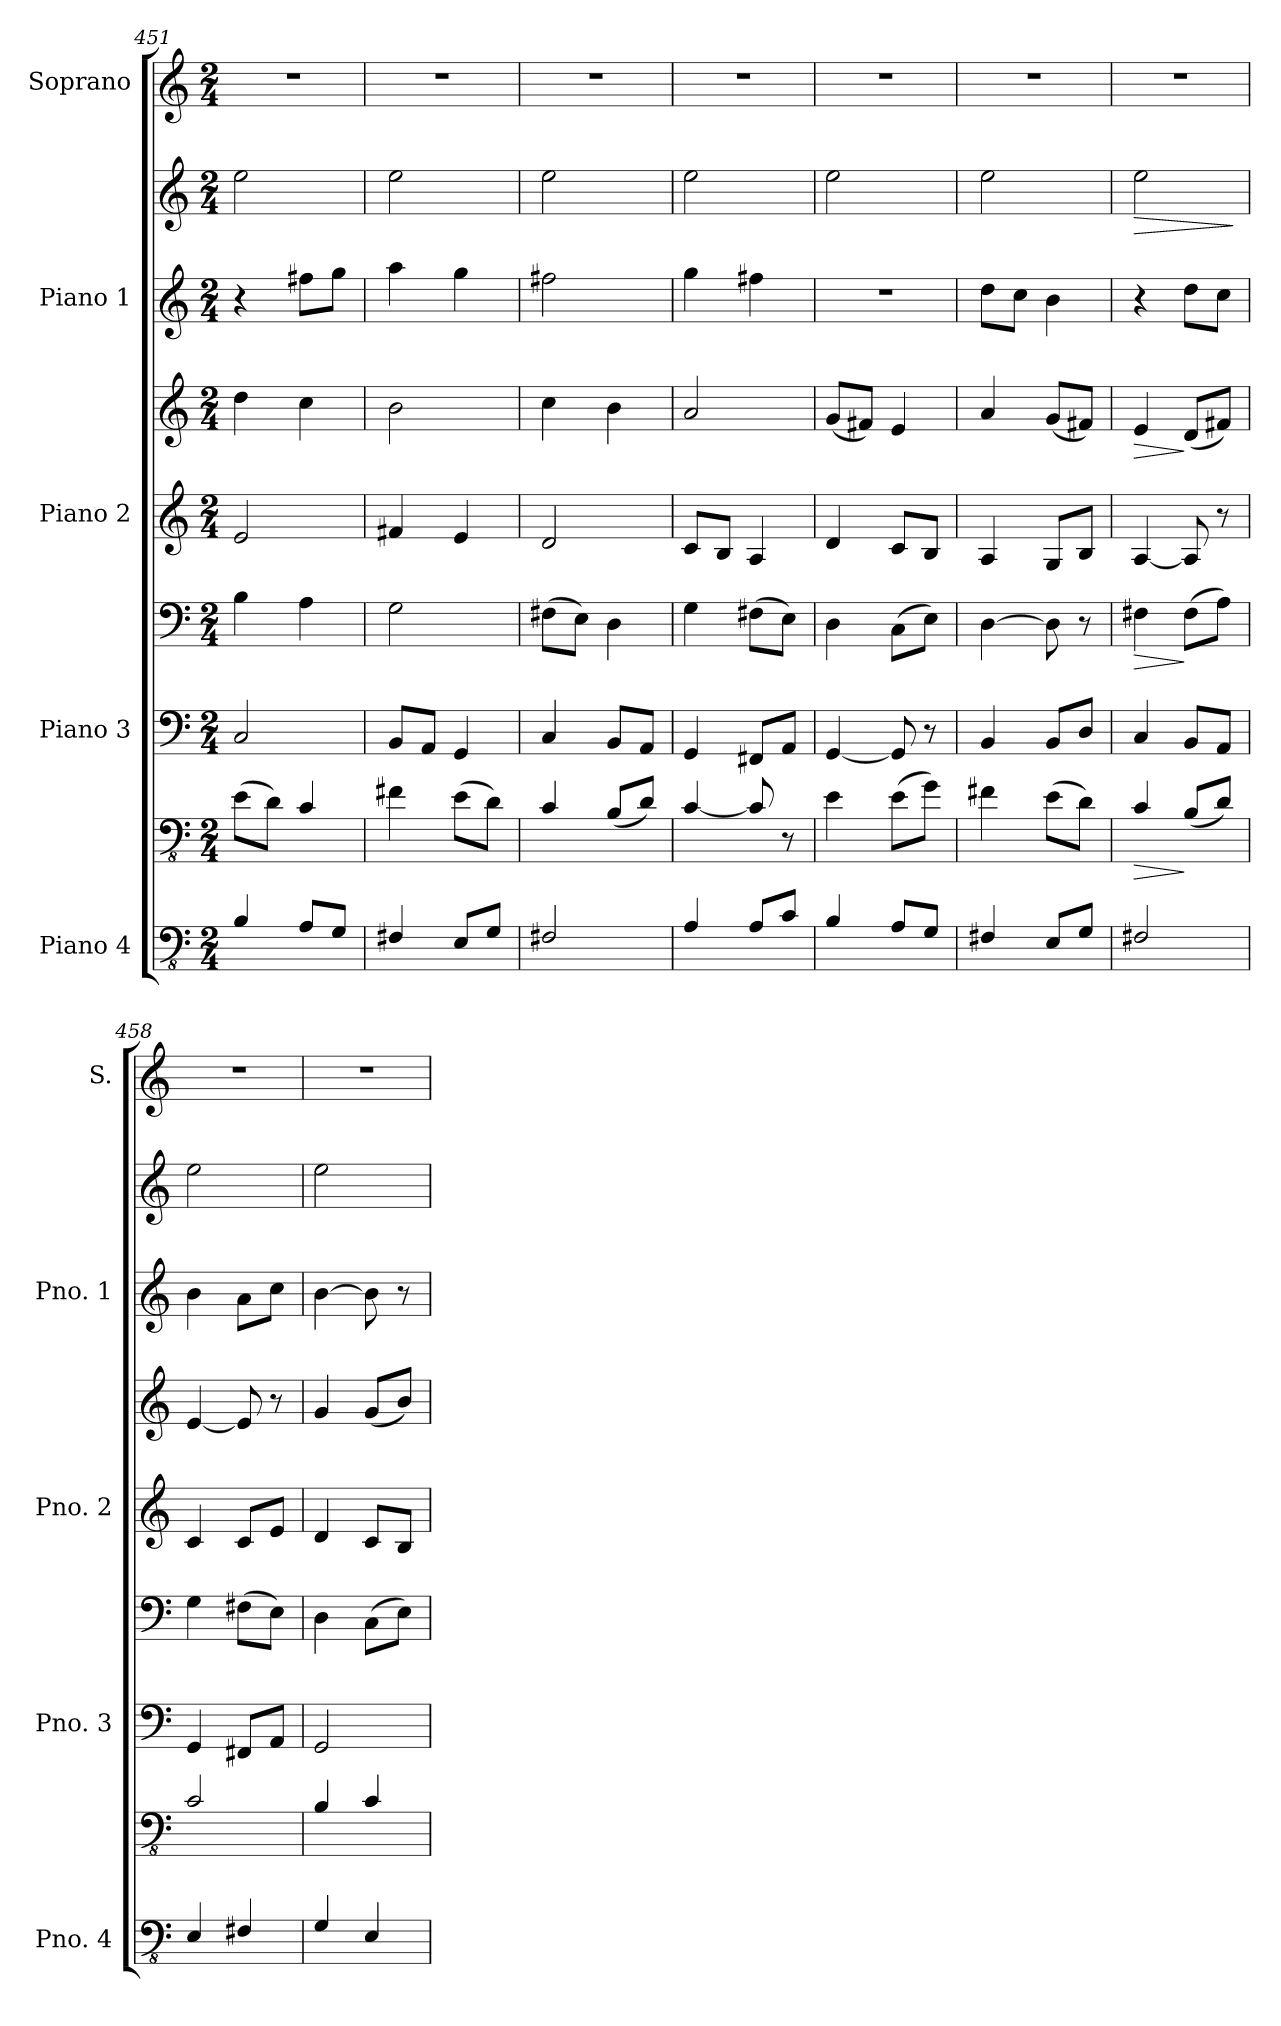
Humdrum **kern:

**kern	**kern	**dynam	**kern	**kern	**dynam	**kern	**kern	**dynam	**kern	**kern	**dynam	**kern
*part5	*part5	*part5	*part4	*part4	*part4	*part3	*part3	*part3	*part2	*part2	*part2	*part1
*staff9	*staff8	*staff8/9	*staff7	*staff6	*staff6/7	*staff5	*staff4	*staff4/5	*staff3	*staff2	*staff2/3	*staff1
*I"Piano 4	*	*	*I"Piano 3	*	*	*I"Piano 2	*	*	*I"Piano 1	*	*	*I"Soprano
*I'Pno. 4	*	*	*I'Pno. 3	*	*	*I'Pno. 2	*	*	*I'Pno. 1	*	*	*I'S.
*clefFv4	*clefFv4	*	*clefF4	*clefF4	*	*clefG2	*clefG2	*	*clefG2	*clefG2	*	*clefG2
*ITrd7c12	*ITrd7c12	*	*	*	*	*	*	*	*	*	*	*
*k[]	*k[]	*	*k[]	*k[]	*	*k[]	*k[]	*	*k[]	*k[]	*	*k[]
*C:	*C:	*	*C:	*C:	*	*C:	*C:	*	*C:	*C:	*	*C:
*M2/4	*M2/4	*	*M2/4	*M2/4	*	*M2/4	*M2/4	*	*M2/4	*M2/4	*	*M2/4
=451	=451	=451	=451	=451	=451	=451	=451	=451	=451	=451	=451	=451
4BBB/	(8EE\L	.	2C/	4B\	.	2e/	4dd\	.	4r	2ee\	.	2r
.	8DD\J)	.	.	.	.	.	.	.	.	.	.	.
8AAA/L	4CC/	.	.	4A\	.	.	4cc\	.	8ff#X\L	.	.	.
8GGG/J	.	.	.	.	.	.	.	.	8gg\J	.	.	.
=452	=452	=452	=452	=452	=452	=452	=452	=452	=452	=452	=452	=452
4FFF#X/	4FF#X\	.	8BB/L	2G\	.	4f#X/	2b\	.	4aa\	2ee\	.	2r
.	.	.	8AA/J	.	.	.	.	.	.	.	.	.
8EEE/L	(8EE\L	.	4GG/	.	.	4e/	.	.	4gg\	.	.	.
8GGG/J	8DD\J)	.	.	.	.	.	.	.	.	.	.	.
=453	=453	=453	=453	=453	=453	=453	=453	=453	=453	=453	=453	=453
2FFF#X/	4CC/	.	4C/	(8F#X\L	.	2d/	4cc\	.	2ff#X\	2ee\	.	2r
.	.	.	.	8E\J)	.	.	.	.	.	.	.	.
.	(8BBB/L	.	8BB/L	4D\	.	.	4b\	.	.	.	.	.
.	8DD/J)	.	8AA/J	.	.	.	.	.	.	.	.	.
=454	=454	=454	=454	=454	=454	=454	=454	=454	=454	=454	=454	=454
4AAA/	[<4CC/	.	4GG/	4G\	.	8c/L	2a/	.	4gg\	2ee\	.	2r
.	.	.	.	.	.	8B/J	.	.	.	.	.	.
8AAA/L	8CC/]	.	8FF#X/L	(8F#X\L	.	4A/	.	.	4ff#X\	.	.	.
8CC/J	8r	.	8AA/J	8E\J)	.	.	.	.	.	.	.	.
!!LO:PB:g=z
=455	=455	=455	=455	=455	=455	=455	=455	=455	=455	=455	=455	=455
4BBB/	4EE\	.	[<4GG/	4D\	.	4d/	(8g/L	.	2r	2ee\	.	2r
.	.	.	.	.	.	.	8f#X/J)	.	.	.	.	.
8AAA/L	(8EE\L	.	8GG/]	(8C\L	.	8c/L	4e/	.	.	.	.	.
8GGG/J	8GG\J)	.	8r	8E\J)	.	8B/J	.	.	.	.	.	.
=456	=456	=456	=456	=456	=456	=456	=456	=456	=456	=456	=456	=456
4FFF#X/	4FF#X\	.	4BB/	[>4D\	.	4A/	4a/	.	8dd\L	2ee\	.	2r
.	.	.	.	.	.	.	.	.	8cc\J	.	.	.
8EEE/L	(8EE\L	.	8BB/L	8D\]	.	8G/L	(8g/L	.	4b\	.	.	.
8GGG/J	8DD\J)	.	8D/J	8r	.	8B/J	8f#X/J)	.	.	.	.	.
=457	=457	=457	=457	=457	=457	=457	=457	=457	=457	=457	=457	=457
!	!	!LO:HP:b	!	!	!LO:HP:b	!	!	!LO:HP:b	!	!	!LO:HP:b	!
2FFF#X/	4CC/	>	4C/	4F#X\	>	[<4A/	4e/	>	4r	2ee\	>	2r
.	(8BBB/L	]	8BB/L	(8F#\L	]	8A/]	(8d/L	]	8dd\L	.	.	.
.	8DD/J)	.	8AA/J	8A\J)	.	8r	8f#X/J)	.	8cc\J	.	.	.
.	.	.	.	.	.	.	.	.	.	.	]	.
=458	=458	=458	=458	=458	=458	=458	=458	=458	=458	=458	=458	=458
4EEE/	2CC/	.	4GG/	4G\	.	4c/	[<4e/	.	4b\	2ee\	.	2r
4FFF#X/	.	.	8FF#X/L	(8F#X\L	.	8c/L	8e/]	.	8a\L	.	.	.
.	.	.	8AA/J	8E\J)	.	8e/J	8r	.	8cc\J	.	.	.
=459	=459	=459	=459	=459	=459	=459	=459	=459	=459	=459	=459	=459
4GGG/	4BBB/	.	2GG/	4D\	.	4d/	4g/	.	[>4b\	2ee\	.	2r
4EEE/	4CC/	.	.	(8C\L	.	8c/L	(8g/L	.	8b\]	.	.	.
.	.	.	.	8E\J)	.	8B/J	8b/J)	.	8r	.	.	.
=	=	=	=	=	=	=	=	=	=	=	=	=
*-	*-	*-	*-	*-	*-	*-	*-	*-	*-	*-	*-	*-
